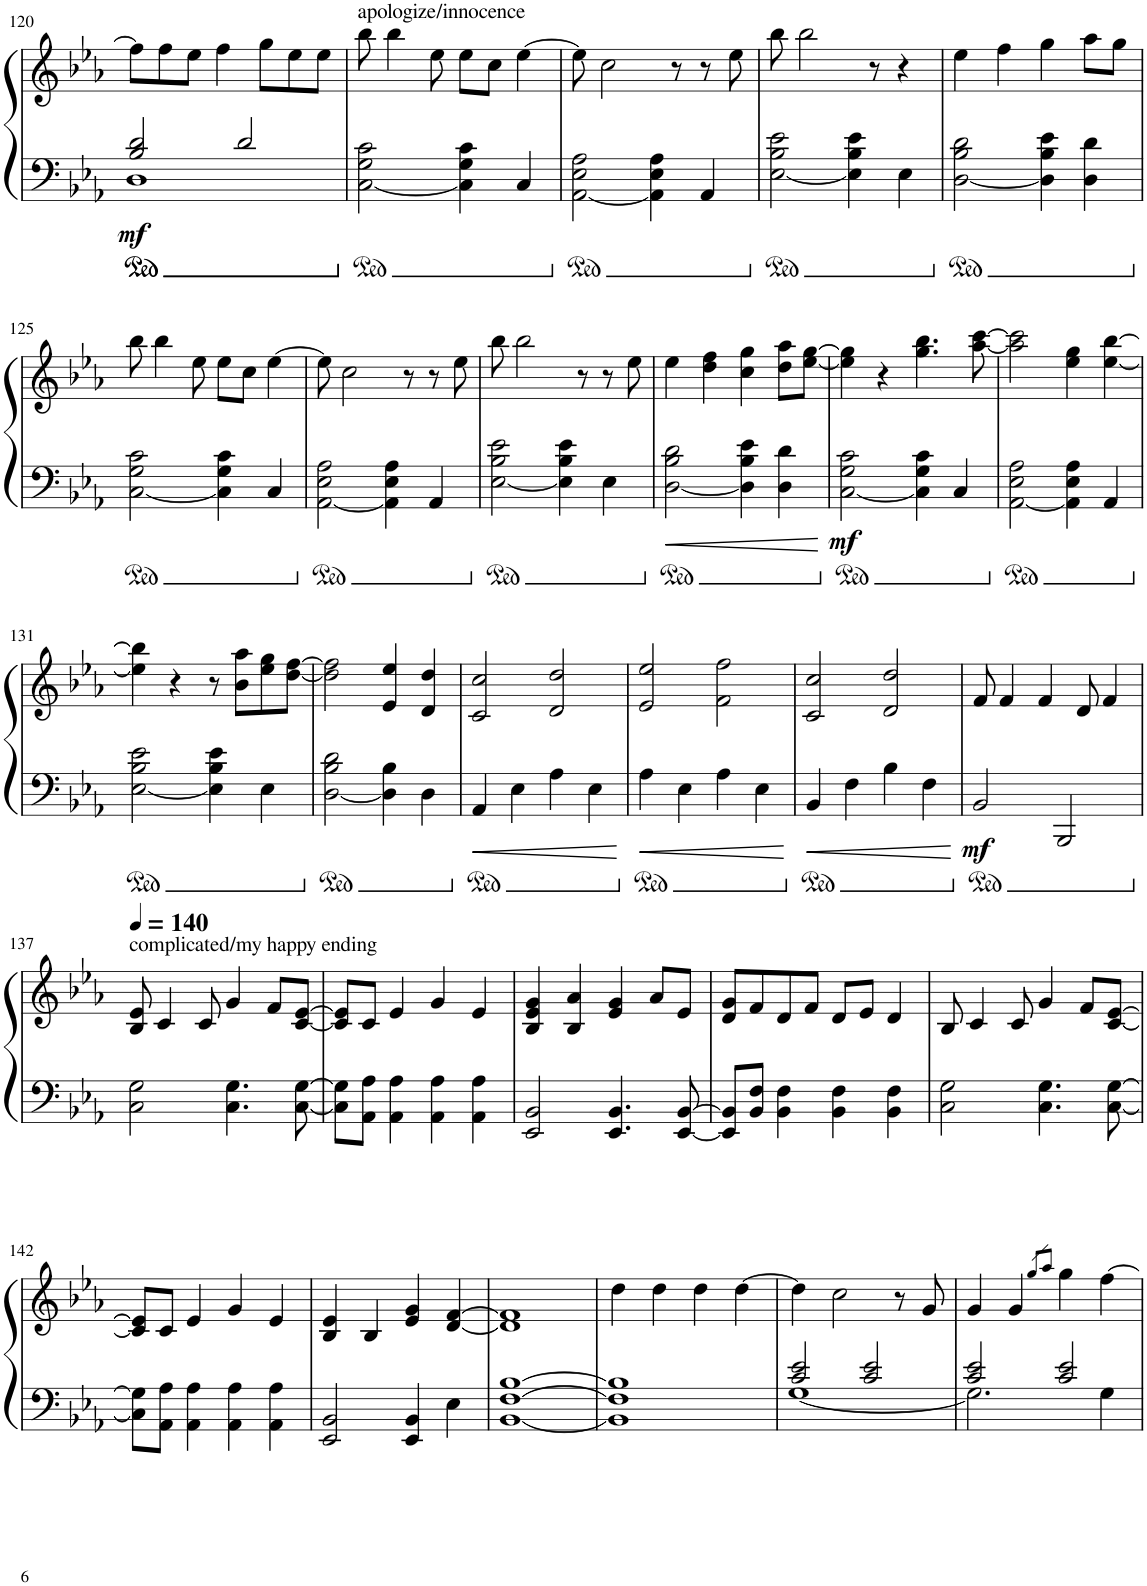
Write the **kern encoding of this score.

**kern	**kern	**dynam
*part1	*part1	*part1
*staff2	*staff1	*staff1/2
*I"Piano	*	*
*I'Pno.	*	*
!!LO:PB:g=z
*clefF4	*clefG2	*
*k[b-e-a-]	*k[b-e-a-]	*
*M4/4	*M4/4	*
=120	=120	=120
*^	*	*
!	!	!	!LO:DY:b=2
2B-/ 2d/	1D	8ff\L]	mf
.	.	8ff\	.
.	.	8ee-\J	.
.	.	4ff\	.
2d/	.	.	.
.	.	8gg\L	.
.	.	8ee-\	.
.	.	8ee-\J	.
*v	*v	*	*
=121	=121	=121
!	!LO:TX:a:t=apologize/innocence	!
[2C\ 2G\ 2c\	8bb-\	.
.	4bb-\	.
.	8ee-\	.
4C\] 4G\ 4c\	8ee-\L	.
.	8cc\J	.
4C/	[4ee-\	.
=122	=122	=122
[2AA-\ 2E-\ 2A-\	8ee-\]	.
.	2cc\	.
4AA-\] 4E-\ 4A-\	.	.
.	8r	.
4AA-/	8r	.
.	8ee-\	.
=123	=123	=123
[2E-\ 2B-\ 2e-\	8bb-\	.
.	2bb-\	.
4E-\] 4B-\ 4e-\	.	.
.	8r	.
4E-\	4r	.
=124	=124	=124
[2D\ 2B-\ 2d\	4ee-\	.
.	4ff\	.
4D\] 4B-\ 4e-\	4gg\	.
4D\ 4d\	8aa-\L	.
.	8gg\J	.
!!LO:LB:g=z
=125	=125	=125
[2C\ 2G\ 2c\	8bb-\	.
.	4bb-\	.
.	8ee-\	.
4C\] 4G\ 4c\	8ee-\L	.
.	8cc\J	.
4C/	[4ee-\	.
=126	=126	=126
[2AA-\ 2E-\ 2A-\	8ee-\]	.
.	2cc\	.
4AA-\] 4E-\ 4A-\	.	.
.	8r	.
4AA-/	8r	.
.	8ee-\	.
=127	=127	=127
[2E-\ 2B-\ 2e-\	8bb-\	.
.	2bb-\	.
4E-\] 4B-\ 4e-\	.	.
.	8r	.
4E-\	8r	.
.	8ee-\	.
=128	=128	=128
[2D\ 2B-\ 2d\	4ee-\	.
.	4dd\ 4ff\	.
4D\] 4B-\ 4e-\	4cc\ 4gg\	.
4D\ 4d\	8dd\ 8aa-\L	.
.	[8ee-\ [8gg\J	.
=129	=129	=129
!	!	!LO:DY:b=2
[2C\ 2G\ 2c\	4ee-\] 4gg\]	mf
.	4r	.
4C\] 4G\ 4c\	4.gg\ 4.bb-\	.
4C/	.	.
.	[8aa-\ [8ccc\	.
=130	=130	=130
[2AA-\ 2E-\ 2A-\	2aa-\] 2ccc\]	.
4AA-\] 4E-\ 4A-\	4ee-\ 4gg\	.
4AA-/	[4ee-\ [4bb-\	.
!!LO:LB:g=z
=131	=131	=131
[2E-\ 2B-\ 2e-\	4ee-\] 4bb-\]	.
.	4r	.
4E-\] 4B-\ 4e-\	8r	.
.	8b-\ 8aa-\L	.
4E-\	8ee-\ 8gg\	.
.	[8dd\ [8ff\J	.
=132	=132	=132
[2D\ 2B-\ 2d\	2dd\] 2ff\]	.
4D\] 4B-\	4e-/ 4ee-/	.
4D\	4d/ 4dd/	.
=133	=133	=133
4AA-/	2c/ 2cc/	.
4E-\	.	.
4A-\	2d/ 2dd/	.
4E-\	.	.
=134	=134	=134
4A-\	2e-/ 2ee-/	.
4E-\	.	.
4A-\	2f\ 2ff\	.
4E-\	.	.
=135	=135	=135
4BB-/	2c/ 2cc/	.
4F\	.	.
4B-\	2d/ 2dd/	.
4F\	.	.
=136	=136	=136
!	!	!LO:DY:b=2
2BB-/	8f/	mf
.	4f/	.
.	4f/	.
2BBB-/	.	.
.	8d/	.
.	4f/	.
!!LO:LB:g=z
=137	=137	=137
*	*MM140	*
!	!LO:TX:a:t=complicated/my happy ending	!
2C\ 2G\	8B-/ 8e-/	.
.	4c/	.
.	8c/	.
4.C\ 4.G\	4g/	.
.	8f/L	.
[8C\ [8G\	[8c/ [8e-/J	.
=138	=138	=138
8C\] 8G\]L	8c/] 8e-/]L	.
8AA-\ 8A-\J	8c/J	.
4AA-\ 4A-\	4e-/	.
4AA-\ 4A-\	4g/	.
4AA-\ 4A-\	4e-/	.
=139	=139	=139
2EE-/ 2BB-/	4B-/ 4e-/ 4g/	.
.	4B-/ 4a-/	.
4.EE-/ 4.BB-/	4e-/ 4g/	.
.	8a-/L	.
[8EE-/ [8BB-/	8e-/J	.
=140	=140	=140
8EE-/] 8BB-/]L	8d/ 8g/L	.
8BB-/ 8F/J	8f/	.
4BB-\ 4F\	8d/	.
.	8f/J	.
4BB-\ 4F\	8d/L	.
.	8e-/J	.
4BB-\ 4F\	4d/	.
=141	=141	=141
2C\ 2G\	8B-/	.
.	4c/	.
.	8c/	.
4.C\ 4.G\	4g/	.
.	8f/L	.
[8C\ [8G\	[8c/ [8e-/J	.
!!LO:LB:g=z
=142	=142	=142
8C\] 8G\]L	8c/] 8e-/]L	.
8AA-\ 8A-\J	8c/J	.
4AA-\ 4A-\	4e-/	.
4AA-\ 4A-\	4g/	.
4AA-\ 4A-\	4e-/	.
=143	=143	=143
2EE-/ 2BB-/	4B-/ 4e-/	.
.	4B-/	.
4EE-/ 4BB-/	4e-/ 4g/	.
4E-\	[4d/ [4f/	.
=144	=144	=144
[1BB- [1F [1B-	1d] 1f]	.
=145	=145	=145
1BB-] 1F] 1B-]	4dd\	.
.	4dd\	.
.	4dd\	.
.	[4dd\	.
=146	=146	=146
*^	*	*
2c/ 2e-/	[1G	4dd\]	.
.	.	2cc\	.
2c/ 2e-/	.	.	.
.	.	8r	.
.	.	8g/	.
=147	=147	=147	=147
2c/ 2e-/	2.G\]	4g/	.
.	.	4g/	.
.	.	8qgg/L	.
.	.	8qaa-/J	.
2c/ 2e-/	.	4gg\	.
.	4G\	[4ff\	.
*v	*v	*	*
=	=	=
*-	*-	*-
